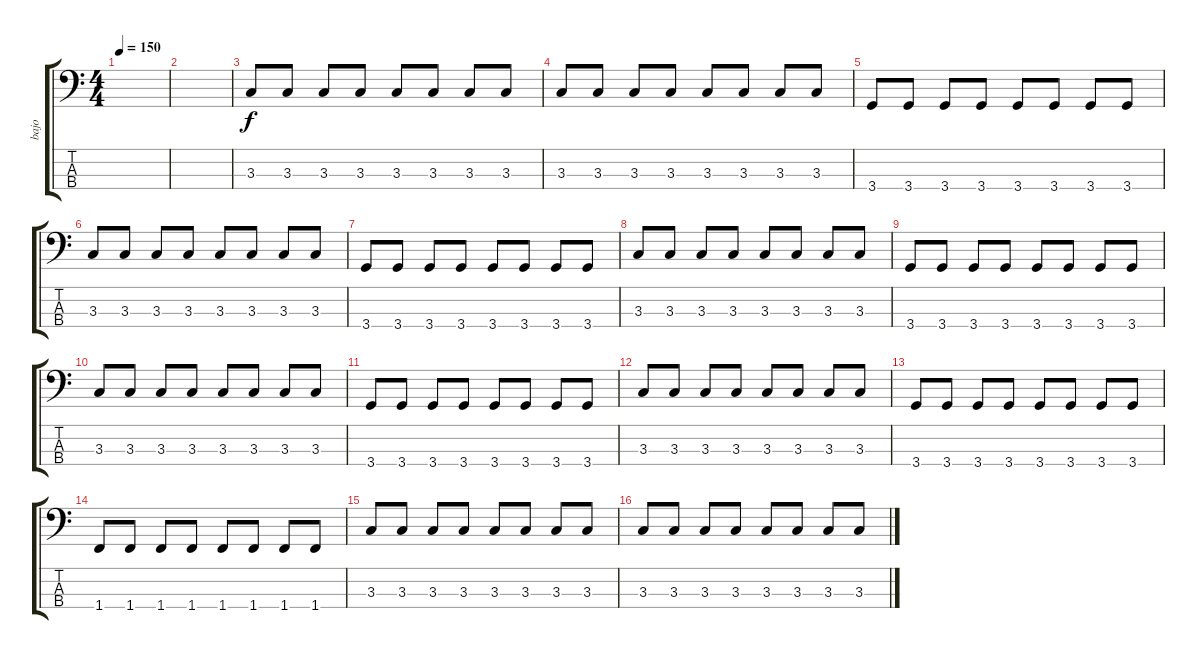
\track ("bajo" "bajo") {instrument electricbassfinger}
\staff {score tabs}
\tuning (G2 D2 A1 E1) {hide}
\ts (4 4)
\tempo 150
\clef f4
\ks c
|
|
3.3.8 3.3.8 3.3.8 3.3.8 3.3.8 3.3.8 3.3.8 3.3.8 |
3.3.8 3.3.8 3.3.8 3.3.8 3.3.8 3.3.8 3.3.8 3.3.8 |
3.4.8 3.4.8 3.4.8 3.4.8 3.4.8 3.4.8 3.4.8 3.4.8 |
3.3.8 3.3.8 3.3.8 3.3.8 3.3.8 3.3.8 3.3.8 3.3.8 |
3.4.8 3.4.8 3.4.8 3.4.8 3.4.8 3.4.8 3.4.8 3.4.8 |
3.3.8 3.3.8 3.3.8 3.3.8 3.3.8 3.3.8 3.3.8 3.3.8 |
3.4.8 3.4.8 3.4.8 3.4.8 3.4.8 3.4.8 3.4.8 3.4.8 |
3.3.8 3.3.8 3.3.8 3.3.8 3.3.8 3.3.8 3.3.8 3.3.8 |
3.4.8 3.4.8 3.4.8 3.4.8 3.4.8 3.4.8 3.4.8 3.4.8 |
3.3.8 3.3.8 3.3.8 3.3.8 3.3.8 3.3.8 3.3.8 3.3.8 |
3.4.8 3.4.8 3.4.8 3.4.8 3.4.8 3.4.8 3.4.8 3.4.8 |
1.4.8 1.4.8 1.4.8 1.4.8 1.4.8 1.4.8 1.4.8 1.4.8 |
3.3.8 3.3.8 3.3.8 3.3.8 3.3.8 3.3.8 3.3.8 3.3.8 |
3.3.8 3.3.8 3.3.8 3.3.8 3.3.8 3.3.8 3.3.8 3.3.8
